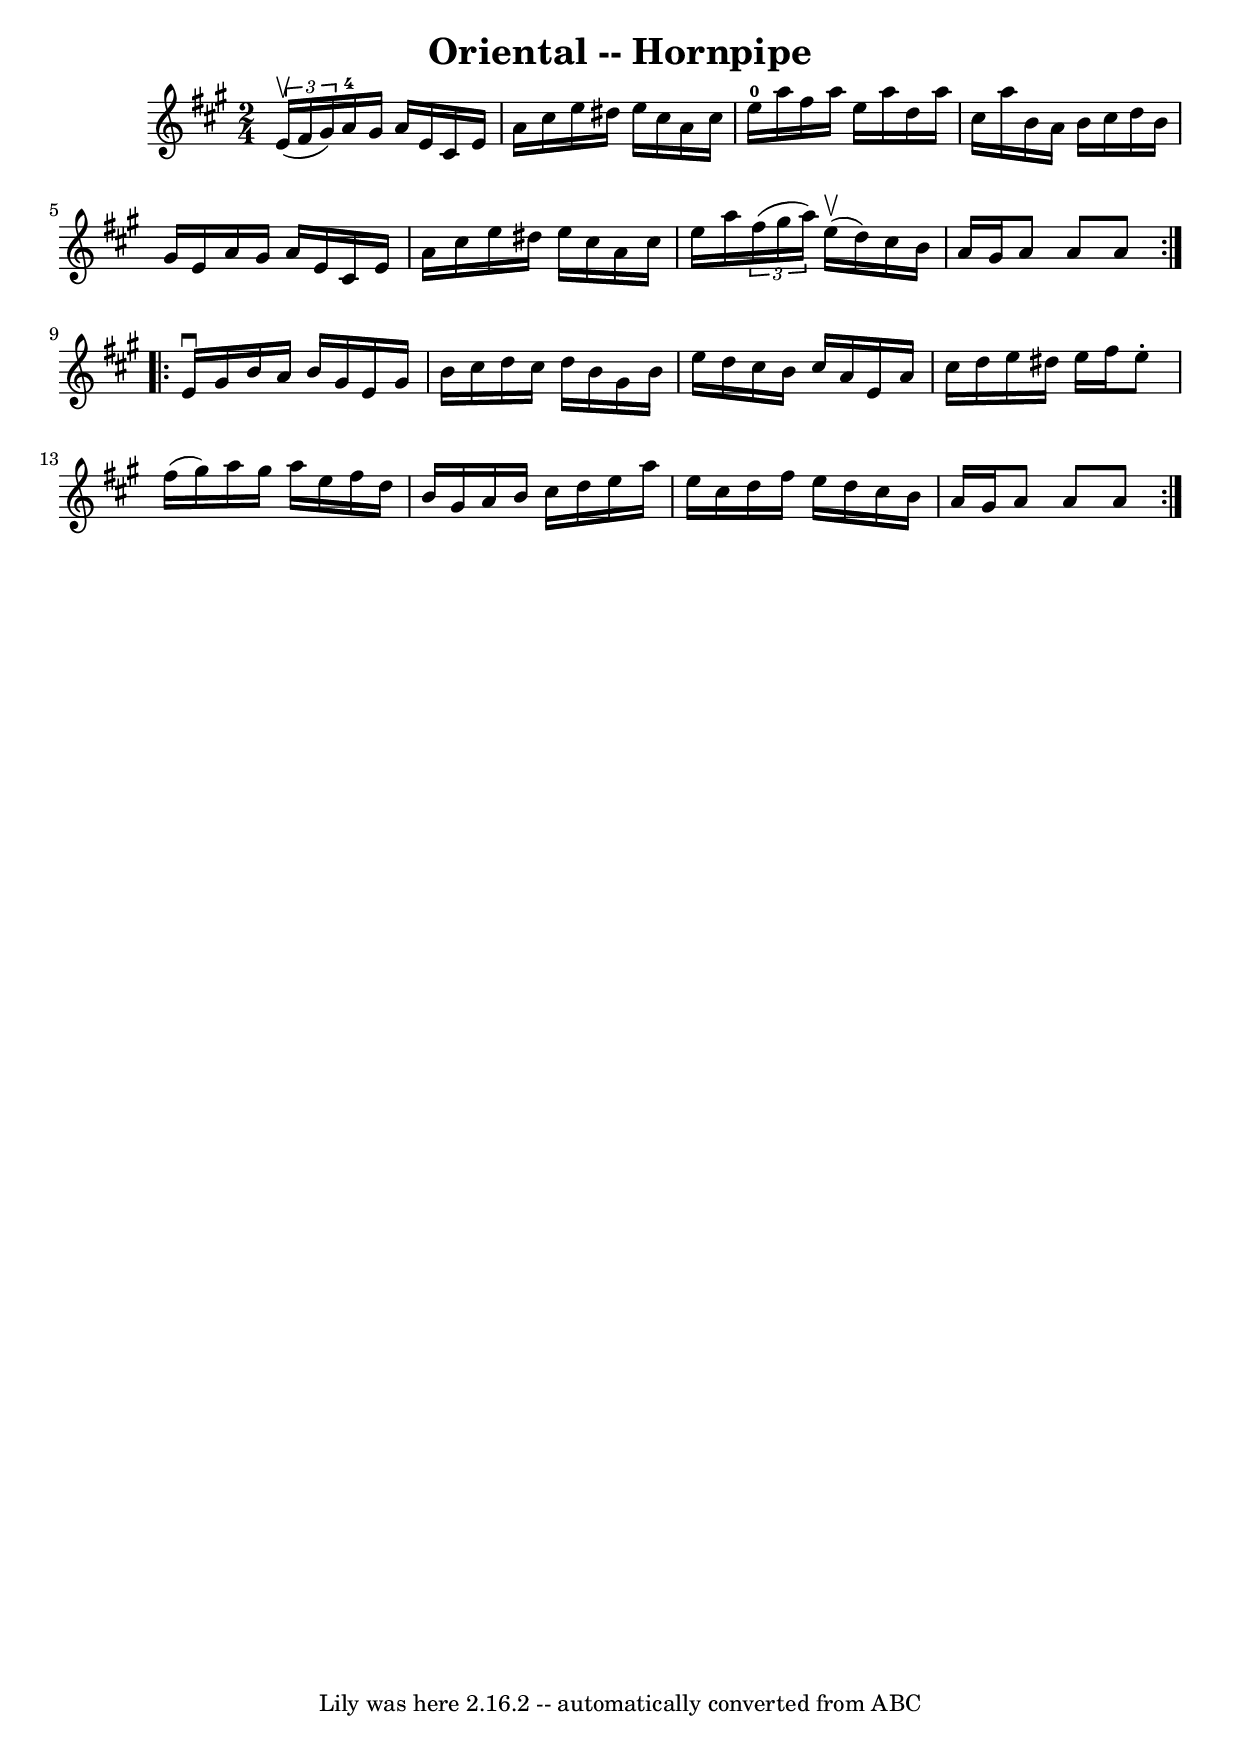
\version "2.7.40"
\include "Mammoth.ily"
\header {
	%% book = "Cole's 1000 Fiddle Tunes"
	crossRefNumber = "1"
	footnotes = ""
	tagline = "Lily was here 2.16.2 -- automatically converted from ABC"
	title = "Oriental -- Hornpipe"
}
voicedefault =  {


\repeat volta 2 {
\time 2/4 
\key a \major   \times 2/3 { e'16 (^\upbow fis'16 gis'16) } 
|
 a'16-4 gis'16 a'16 e'16 cis'16 e'16 a'16    
cis''16  |
 e''16 dis''16 e''16 cis''16 a'16 cis''16    
e''16-0 a''16  |
 fis''16 a''16 e''16 a''16 d''16    
a''16 cis''16 a''16  |
 b'16 a'16 b'16 cis''16 d''16  
 b'16 gis'16 e'16  |
 a'16 gis'16 a'16 e'16 cis'16 
 e'16 a'16 cis''16  |
 e''16 dis''16 e''16 cis''16    
a'16 cis''16 e''16 a''16  |
   \times 2/3 { fis''16 (
gis''16 a''16) } e''16 (^\upbow d''16) cis''16 b'16 a'16 
 gis'16  |
 a'8 a'8 a'8  }     \repeat volta 2 { e'16 
^\downbow gis'16  |
 b'16 a'16 b'16 gis'16 e'16 gis'16 
 b'16 cis''16  |
 d''16 cis''16 d''16 b'16 gis'16    
b'16 e''16 d''16  |
 cis''16 b'16 cis''16 a'16 e'16   
 a'16 cis''16 d''16  |
 e''16 dis''16 e''16 fis''16    
e''8 -. fis''16 (gis''16) |
 a''16 gis''16 a''16    
e''16 fis''16 d''16 b'16 gis'16  |
 a'16 b'16 cis''16 
 d''16 e''16 a''16 e''16 cis''16  |
 d''16 fis''16    
e''16 d''16 cis''16 b'16 a'16 gis'16  |
 a'8 a'8    
a'8  }   
}

\score{
    <<

	\context Staff="default"
	{
	    \voicedefault 
	}

    >>
	\layout {
	}
	\midi {}
}
